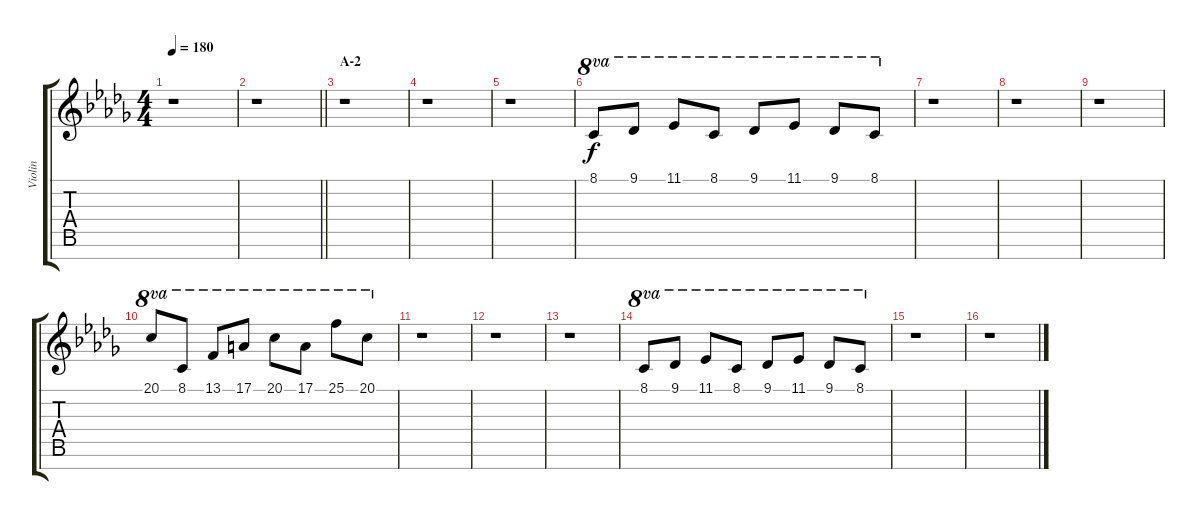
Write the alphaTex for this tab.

\track ("Violin" "Violin") {instrument violin}
\staff {score tabs}
\tuning (E4 B3 G3 D3 A2 E2 B1) {hide}
\ts (4 4)
\tempo 180
\clef g2
\ks db
r.1{dy f} |
\barLineRight lightlight
r.1 |
\section ("" "A-2")
r.1 |
r.1 |
r.1 |
8.1.8{ot 8va} 9.1.8{ot 8va} 11.1.8{ot 8va} 8.1.8{ot 8va} 9.1.8{ot 8va} 11.1.8{ot 8va} 9.1.8{ot 8va} 8.1.8{ot 8va} |
r.1 |
r.1 |
r.1 |
20.1.8{ot 8va} 8.1.8{ot 8va} 13.1.8{ot 8va} 17.1.8{ot 8va} 20.1.8{ot 8va} 17.1.8{ot 8va} 25.1.8{ot 8va} 20.1.8{ot 8va} |
r.1 |
r.1 |
r.1 |
8.1.8{ot 8va} 9.1.8{ot 8va} 11.1.8{ot 8va} 8.1.8{ot 8va} 9.1.8{ot 8va} 11.1.8{ot 8va} 9.1.8{ot 8va} 8.1.8{ot 8va} |
r.1 |
r.1
